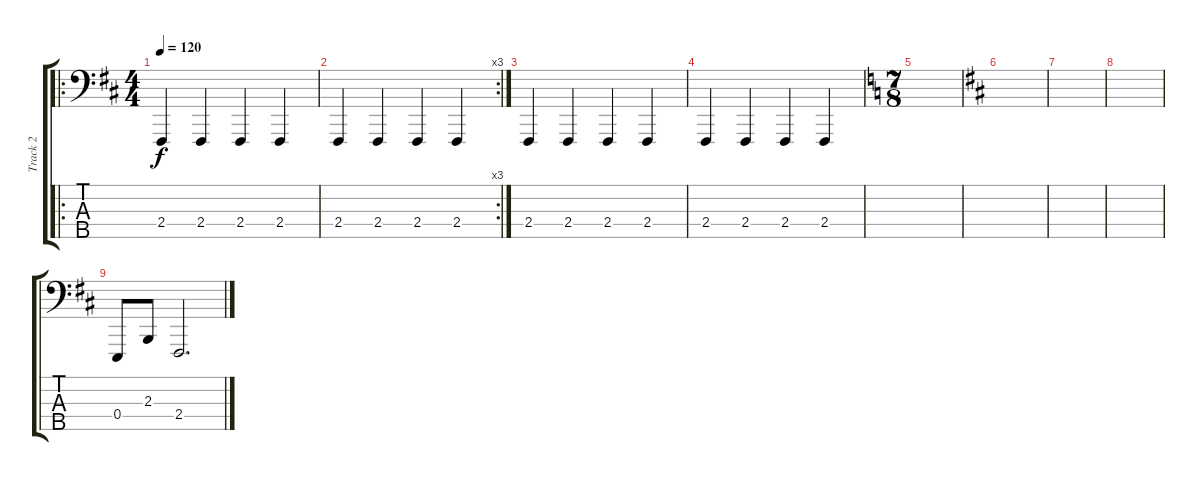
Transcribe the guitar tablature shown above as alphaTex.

\track ("Track 2" "Track 2") {instrument lead2sawtooth}
\staff {score tabs}
\tuning (G2 D2 A1 E1 B0) {hide}
\ro
\ts (4 4)
\tempo 120
\clef f4
\ks d
2.4.4{dy f} 2.4.4 2.4.4 2.4.4 |
\rc 3
2.4.4 2.4.4 2.4.4 2.4.4 |
2.4.4 2.4.4 2.4.4 2.4.4 |
2.4.4 2.4.4 2.4.4 2.4.4 |
\ts (7 8)
\ks c
|
\ks d
|
|
|
0.4.8 2.3.8 2.4.2{d}
